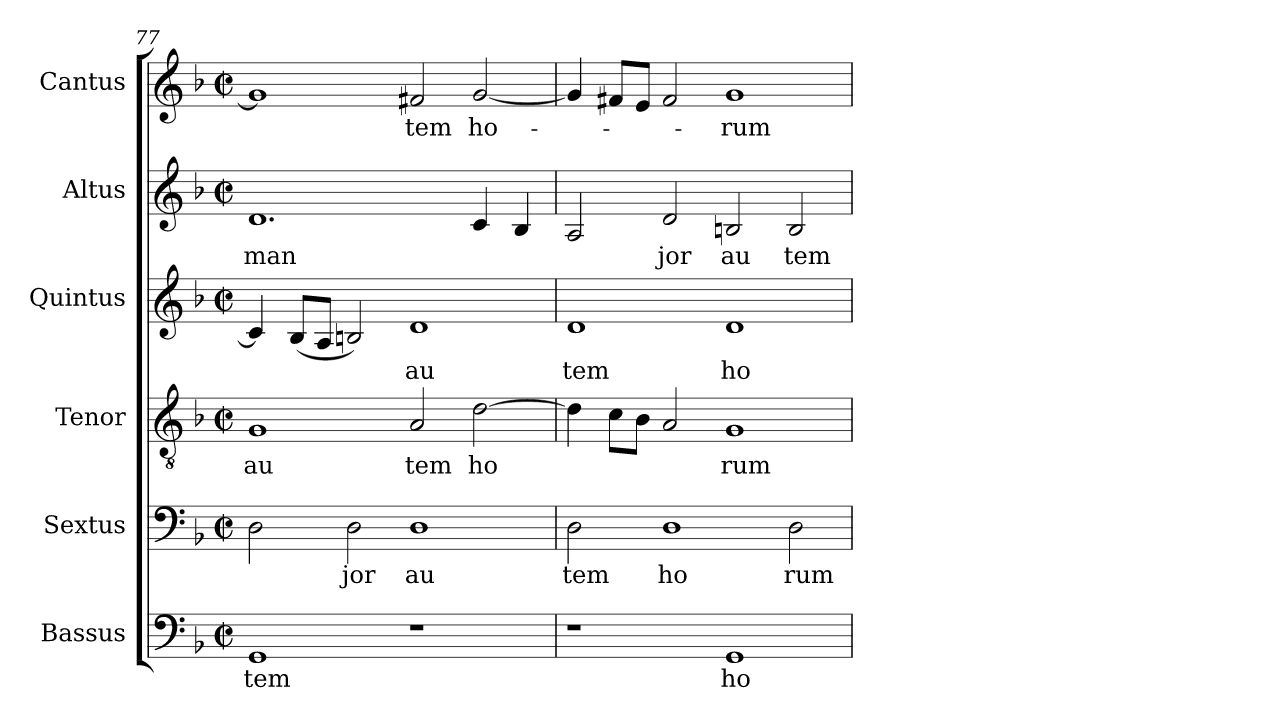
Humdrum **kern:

**kern	**text	**kern	**text	**kern	**text	**kern	**text	**kern	**text	**kern	**text
*part6	*part6	*part5	*part5	*part4	*part4	*part3	*part3	*part2	*part2	*part1	*part1
*staff6	*staff6	*staff5	*staff5	*staff4	*staff4	*staff3	*staff3	*staff2	*staff2	*staff1	*staff1
*I"Bassus	*	*I"Sextus	*	*I"Tenor	*	*I"Quintus	*	*I"Altus	*	*I"Cantus	*
*clefF4	*	*clefF4	*	*clefGv2	*	*clefG2	*	*clefG2	*	*clefG2	*
*k[b-]	*	*k[b-]	*	*k[b-]	*	*k[b-]	*	*k[b-]	*	*k[b-]	*
*F:	*	*F:	*	*F:	*	*F:	*	*F:	*	*F:	*
*M2/2	*	*M2/2	*	*M2/2	*	*M2/2	*	*M2/2	*	*M2/2	*
*met(c|)	*	*met(c|)	*	*met(c|)	*	*met(c|)	*	*met(c|)	*	*met(c|)	*
=77	=77	=77	=77	=77	=77	=77	=77	=77	=77	=77	=77
!	!LO:LY:b:cj	!	!	!	!LO:LY:b:cj	!	!	!	!LO:LY:b	!	!
1GG	-tem	2D\	.	1G	au	4c/]	.	1.d	man	1g]	.
.	.	.	.	.	.	(>8B-/L	.	.	.	.	.
.	.	.	.	.	.	8A/J	.	.	.	.	.
!	!	!	!LO:LY:b:cj	!	!	!	!	!	!	!	!
.	.	2D\	jor	.	.	2B/)	.	.	.	.	.
!	!	!	!LO:LY:b:cj	!	!LO:LY:b:cj	!	!LO:LY:b:cj	!	!	!	!LO:LY:b:cj
1r	.	1D	au	2A/	tem	1d	au	.	.	2f#X/	-tem
!	!	!	!	!	!LO:LY:b:cj	!	!	!	!	!	!LO:LY:b:cj
.	.	.	.	[>2d\	ho	.	.	4c/	.	[<2g/	ho-
.	.	.	.	.	.	.	.	4B-/	.	.	.
=78	=78	=78	=78	=78	=78	=78	=78	=78	=78	=78	=78
!	!	!	!LO:LY:b:cj	!	!	!	!LO:LY:b:cj	!	!	!	!
1r	.	2D\	tem	4d\]	.	1d	tem	2A/	.	4g/]	.
.	.	.	.	8c\L	.	.	.	.	.	8f#/L	.
.	.	.	.	8B-\J	.	.	.	.	.	8e/J	.
!	!	!	!LO:LY:b:cj	!	!	!	!	!	!LO:LY:b:cj	!	!
.	.	1D	ho	2A/	.	.	.	2d/	jor	2f#/	.
!	!LO:LY:b:cj	!	!	!	!LO:LY:b:cj	!	!LO:LY:b:cj	!	!LO:LY:b:cj	!	!LO:LY:b:cj
1GG	ho-	.	.	1G	rum	1d	ho	2Bn/	au	1g	-rum
!	!	!	!LO:LY:b:cj	!	!	!	!	!	!LO:LY:b:cj	!	!
.	.	2D\	rum	.	.	.	.	2B/	tem	.	.
=	=	=	=	=	=	=	=	=	=	=	=
*-	*-	*-	*-	*-	*-	*-	*-	*-	*-	*-	*-
